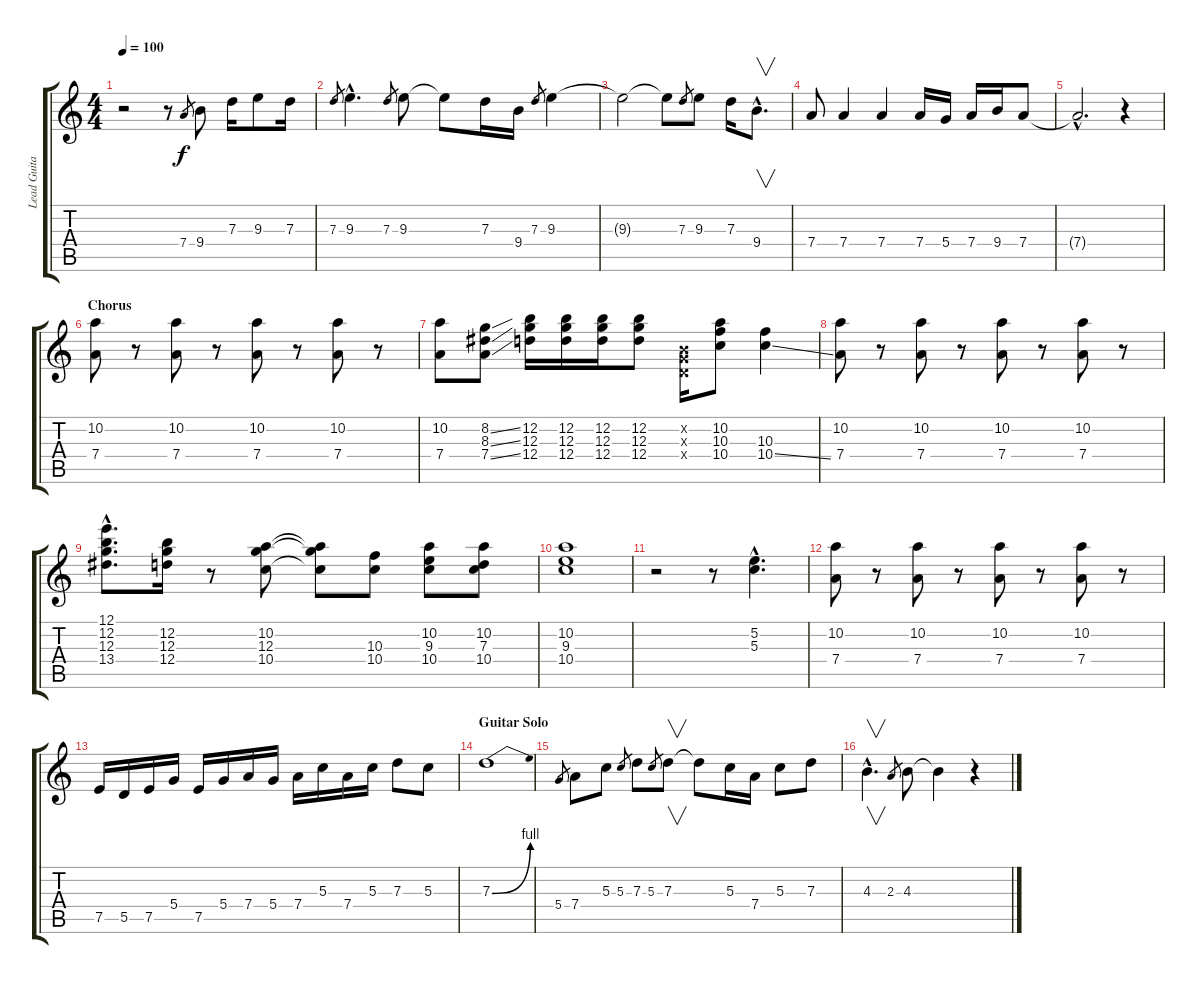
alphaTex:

\track ("Lead Guitar" "Lead Guita") {instrument electricguitarjazz}
\staff {score tabs}
\tuning (E4 B3 G3 D3 A2 E2) {hide}
\ts (4 4)
\tempo 100
\clef g2
\ks c
r.2{dy f} r.8 7.4.8{gr} 9.4.8 7.3.16 9.3.8 7.3.16 |
7.3.8{gr} 9.3{hac}.4{d} 7.3.8{gr} 9.3.8 9.3{t}.8 7.3.16 9.4.16 7.3.8{gr} 9.3.4 |
9.3{t}.2 9.3{t}.8 7.3.8{gr} 9.3.8 7.3.16 9.4{hac}.8{v d} |
7.4.8 7.4.4 7.4.4 7.4.16 5.4.16 7.4.16 9.4.16 7.4.8 |
7.4{hac t}.2{d} r.4 |
\section ("" "Chorus")
(10.2 7.4).8 r.8 (10.2 7.4).8 r.8 (10.2 7.4).8 r.8 (10.2 7.4).8 r.8 |
(10.2 7.4).8 (8.2{ss} 8.3{ss} 7.4{ss}).8 (12.2 12.3 12.4).16 (12.2 12.3 12.4).16 (12.2 12.3 12.4).16 (12.2 12.3 12.4).8 (0.2{x} 0.3{x} 0.4{x}).16 (10.2 10.3 10.4).8 (10.3 10.4{ss}).4 |
(10.2 7.4).8 r.8 (10.2 7.4).8 r.8 (10.2 7.4).8 r.8 (10.2 7.4).8 r.8 |
(12.1{hac} 12.2{hac} 12.3{hac} 13.4{hac}).8{d} (12.2 12.3 12.4).16 r.8 (10.2 12.3 10.4).8 (10.2{t} 12.3{t} 10.4{t}).8 (10.3 10.4).8 (10.2 9.3 10.4).8 (10.2 7.3 10.4).8 |
(10.2 9.3 10.4).1 |
r.2 r.8 (5.2{hac} 5.3{hac}).4{d} |
(10.2 7.4).8 r.8 (10.2 7.4).8 r.8 (10.2 7.4).8 r.8 (10.2 7.4).8 r.8 |
7.5.16 5.5.16 7.5.16 5.4.16 7.5.16 5.4.16 7.4.16 5.4.16 7.4.16 5.3.16 7.4.16 5.3.16 7.3.8 5.3.8 |
\section ("" "Guitar Solo")
7.3{be (bend 0 0 60 4)}.1 |
5.4.8{gr} 7.4.8 5.3.8 5.3.8{gr} 7.3.8 5.3.8{gr} 7.3.8{v} 7.3{t}.8 5.3.16 7.4.16 5.3.8 7.3.8 |
4.3{hac}.4{v d} 2.3.8{gr} 4.3.8 4.3{t}.4 r.4
